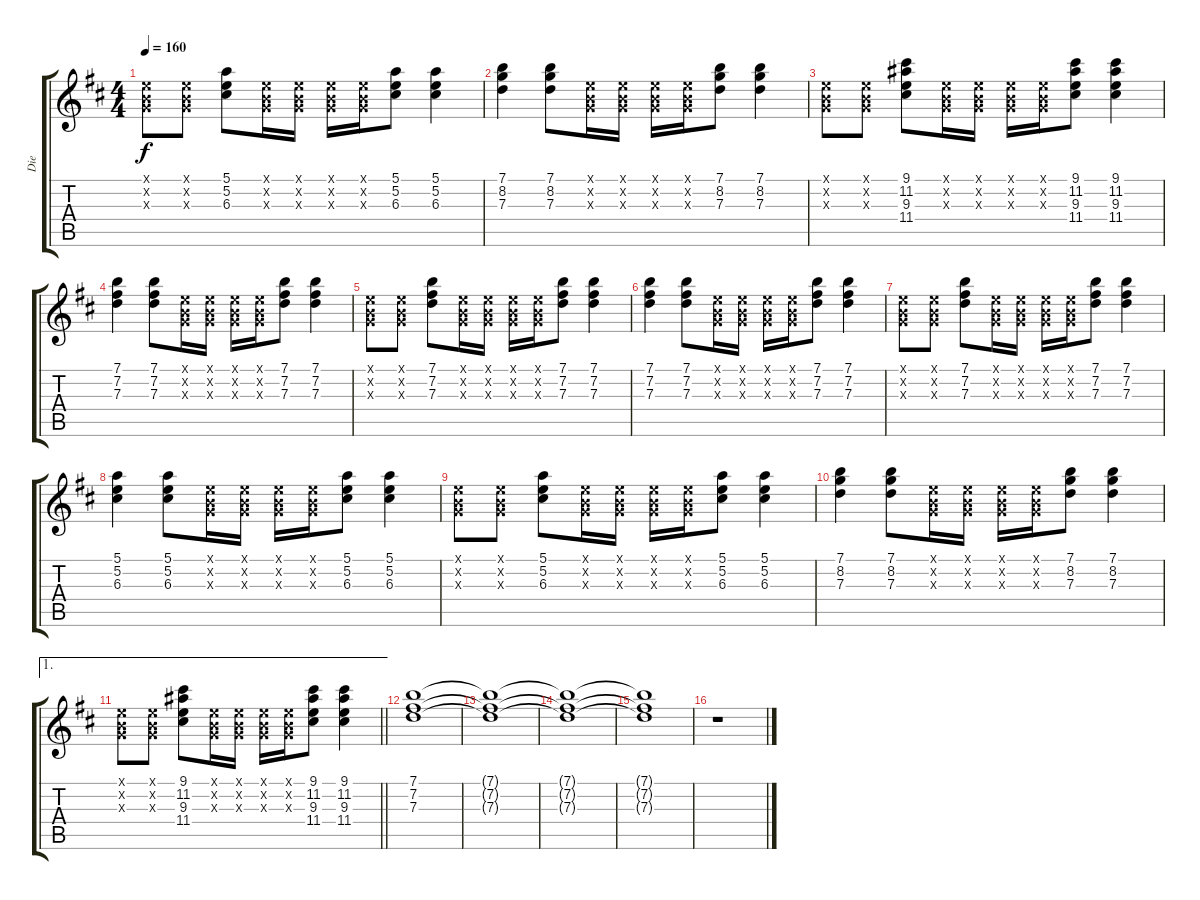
\track ("Die" "Die") {instrument overdrivenguitar}
\staff {score tabs}
\tuning (E4 B3 G3 D3 A2 E2) {hide}
\ts (4 4)
\tempo 160
\clef g2
\ks d
(0.1{x} 0.2{x} 0.3{x}).8{dy f} (0.1{x} 0.2{x} 0.3{x}).8 (5.1 5.2 6.3).8 (0.1{x} 0.2{x} 0.3{x}).16 (0.1{x} 0.2{x} 0.3{x}).16 (0.1{x} 0.2{x} 0.3{x}).16 (0.1{x} 0.2{x} 0.3{x}).16 (5.1 5.2 6.3).8 (5.1 5.2 6.3).4 |
(7.1 8.2 7.3).4 (7.1 8.2 7.3).8 (0.1{x} 0.2{x} 0.3{x}).16 (0.1{x} 0.2{x} 0.3{x}).16 (0.1{x} 0.2{x} 0.3{x}).16 (0.1{x} 0.2{x} 0.3{x}).16 (7.1 8.2 7.3).8 (7.1 8.2 7.3).4 |
(0.1{x} 0.2{x} 0.3{x}).8 (0.1{x} 0.2{x} 0.3{x}).8 (9.1 11.2 9.3 11.4).8 (0.1{x} 0.2{x} 0.3{x}).16 (0.1{x} 0.2{x} 0.3{x}).16 (0.1{x} 0.2{x} 0.3{x}).16 (0.1{x} 0.2{x} 0.3{x}).16 (9.1 11.2 9.3 11.4).8 (9.1 11.2 9.3 11.4).4 |
(7.1 7.2 7.3).4 (7.1 7.2 7.3).8 (0.1{x} 0.2{x} 0.3{x}).16 (0.1{x} 0.2{x} 0.3{x}).16 (0.1{x} 0.2{x} 0.3{x}).16 (0.1{x} 0.2{x} 0.3{x}).16 (7.1 7.2 7.3).8 (7.1 7.2 7.3).4 |
(0.1{x} 0.2{x} 0.3{x}).8 (0.1{x} 0.2{x} 0.3{x}).8 (7.1 7.2 7.3).8 (0.1{x} 0.2{x} 0.3{x}).16 (0.1{x} 0.2{x} 0.3{x}).16 (0.1{x} 0.2{x} 0.3{x}).16 (0.1{x} 0.2{x} 0.3{x}).16 (7.1 7.2 7.3).8 (7.1 7.2 7.3).4 |
(7.1 7.2 7.3).4 (7.1 7.2 7.3).8 (0.1{x} 0.2{x} 0.3{x}).16 (0.1{x} 0.2{x} 0.3{x}).16 (0.1{x} 0.2{x} 0.3{x}).16 (0.1{x} 0.2{x} 0.3{x}).16 (7.1 7.2 7.3).8 (7.1 7.2 7.3).4 |
(0.1{x} 0.2{x} 0.3{x}).8 (0.1{x} 0.2{x} 0.3{x}).8 (7.1 7.2 7.3).8 (0.1{x} 0.2{x} 0.3{x}).16 (0.1{x} 0.2{x} 0.3{x}).16 (0.1{x} 0.2{x} 0.3{x}).16 (0.1{x} 0.2{x} 0.3{x}).16 (7.1 7.2 7.3).8 (7.1 7.2 7.3).4 |
(5.1 5.2 6.3).4 (5.1 5.2 6.3).8 (0.1{x} 0.2{x} 0.3{x}).16 (0.1{x} 0.2{x} 0.3{x}).16 (0.1{x} 0.2{x} 0.3{x}).16 (0.1{x} 0.2{x} 0.3{x}).16 (5.1 5.2 6.3).8 (5.1 5.2 6.3).4 |
(0.1{x} 0.2{x} 0.3{x}).8 (0.1{x} 0.2{x} 0.3{x}).8 (5.1 5.2 6.3).8 (0.1{x} 0.2{x} 0.3{x}).16 (0.1{x} 0.2{x} 0.3{x}).16 (0.1{x} 0.2{x} 0.3{x}).16 (0.1{x} 0.2{x} 0.3{x}).16 (5.1 5.2 6.3).8 (5.1 5.2 6.3).4 |
(7.1 8.2 7.3).4 (7.1 8.2 7.3).8 (0.1{x} 0.2{x} 0.3{x}).16 (0.1{x} 0.2{x} 0.3{x}).16 (0.1{x} 0.2{x} 0.3{x}).16 (0.1{x} 0.2{x} 0.3{x}).16 (7.1 8.2 7.3).8 (7.1 8.2 7.3).4 |
\ae 1
\barLineRight lightlight
(0.1{x} 0.2{x} 0.3{x}).8 (0.1{x} 0.2{x} 0.3{x}).8 (9.1 11.2 9.3 11.4).8 (0.1{x} 0.2{x} 0.3{x}).16 (0.1{x} 0.2{x} 0.3{x}).16 (0.1{x} 0.2{x} 0.3{x}).16 (0.1{x} 0.2{x} 0.3{x}).16 (9.1 11.2 9.3 11.4).8 (9.1 11.2 9.3 11.4).4 |
(7.1 7.2 7.3).1 |
(7.1{t} 7.2{t} 7.3{t}).1 |
(7.1{t} 7.2{t} 7.3{t}).1 |
(7.1{t} 7.2{t} 7.3{t}).1 |
r.1
